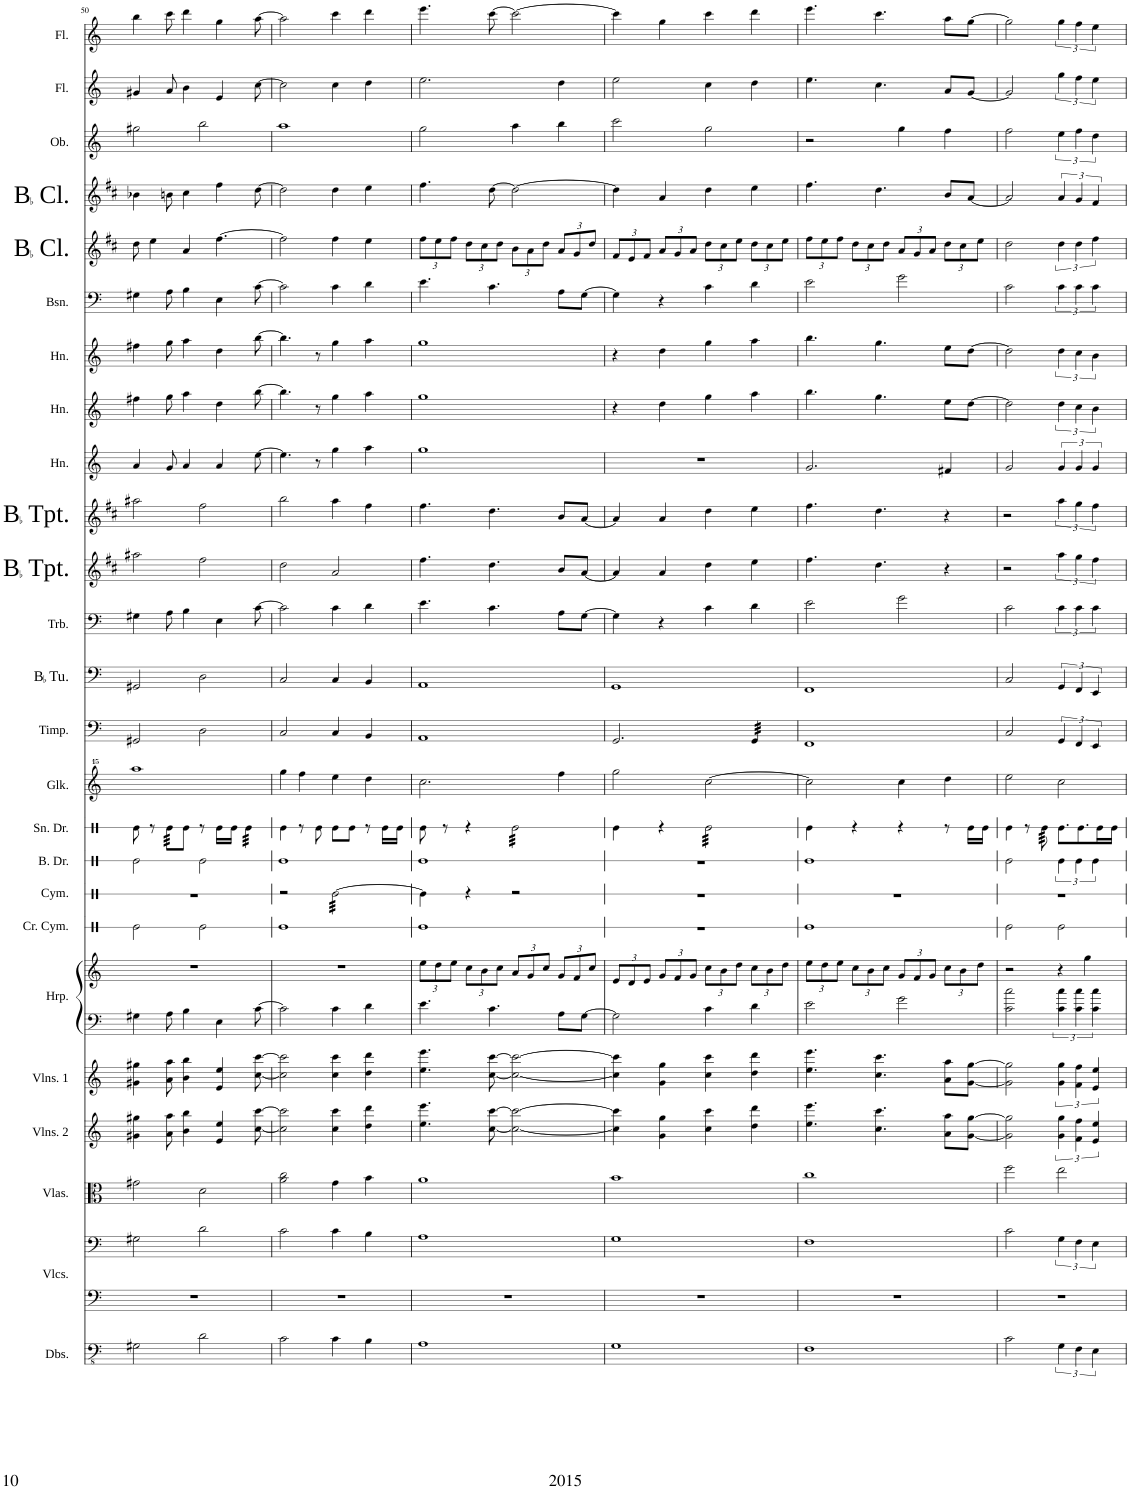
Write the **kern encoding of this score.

**kern	**kern	**kern	**kern	**kern	**kern	**kern	**kern	**kern	**kern	**kern	**kern	**kern	**kern	**kern	**kern	**kern	**kern	**kern	**kern	**kern	**kern	**kern	**kern	**kern	**kern	**kern
*part25	*part24	*part24	*part23	*part22	*part21	*part20	*part20	*part19	*part18	*part17	*part16	*part15	*part14	*part13	*part12	*part11	*part10	*part9	*part8	*part7	*part6	*part5	*part4	*part3	*part2	*part1
*staff27	*staff26	*staff25	*staff24	*staff23	*staff22	*staff21	*staff20	*staff19	*staff18	*staff17	*staff16	*staff15	*staff14	*staff13	*staff12	*staff11	*staff10	*staff9	*staff8	*staff7	*staff6	*staff5	*staff4	*staff3	*staff2	*staff1
*I"Double Basses	*I"Violoncellos	*	*I"Violas	*I"Violins 2	*I"Violins 1	*I"Harp	*	*I"Crash Cymbal	*I"Cymbal	*I"Bass Drum	*I"Snare Drum	*I"Glockenspiel	*I"Timpani	*I"BaccidentalFlat Tuba	*I"Trombone	*I"BaccidentalFlat Trumpet	*I"BaccidentalFlat Trumpet	*I"Horn	*I"Horn	*I"Horn	*I"Bassoon	*I"BaccidentalFlat Clarinet	*I"BaccidentalFlat Clarinet	*I"Oboe	*I"Flute	*I"Flute
*I'Dbs.	*I'Vlcs.	*	*I'Vlas.	*I'Vlns. 2	*I'Vlns. 1	*I'Hrp.	*	*I'Cr. Cym.	*I'Cym.	*I'B. Dr.	*I'Sn. Dr.	*I'Glk.	*I'Timp.	*I'BaccidentalFlat Tu.	*I'Trb.	*I'BaccidentalFlat Tpt.	*I'BaccidentalFlat Tpt.	*I'Hn.	*I'Hn.	*I'Hn.	*I'Bsn.	*I'BaccidentalFlat Cl.	*I'BaccidentalFlat Cl.	*I'Ob.	*I'Fl.	*I'Fl.
!!LO:PB:g=z
*clefFv4	*clefF4	*clefF4	*clefC3	*clefG2	*clefG2	*clefF4	*clefG2	*clefX	*clefX	*clefX	*clefX	*clefG^^2	*clefF4	*clefF4	*clefF4	*clefG2	*clefG2	*clefG2	*clefG2	*clefG2	*clefF4	*clefG2	*clefG2	*clefG2	*clefG2	*clefG2
*	*	*	*	*	*	*	*	*	*	*	*	*	*	*	*	*Trd1c2	*Trd1c2	*Trd4c7	*Trd4c7	*Trd4c7	*	*Trd1c2	*Trd1c2	*	*	*
*k[]	*k[]	*k[]	*k[]	*k[]	*k[]	*k[]	*k[]	*k[]	*k[]	*k[]	*k[]	*k[]	*k[]	*k[]	*k[]	*k[f#c#]	*k[f#c#]	*k[]	*k[]	*k[]	*k[]	*k[f#c#]	*k[f#c#]	*k[]	*k[]	*k[]
*M4/4	*M4/4	*M4/4	*M4/4	*M4/4	*M4/4	*M4/4	*M4/4	*M4/4	*M4/4	*M4/4	*M4/4	*M4/4	*M4/4	*M4/4	*M4/4	*M4/4	*M4/4	*M4/4	*M4/4	*M4/4	*M4/4	*M4/4	*M4/4	*M4/4	*M4/4	*M4/4
=50	=50	=50	=50	=50	=50	=50	=50	=50	=50	=50	=50	=50	=50	=50	=50	=50	=50	=50	=50	=50	=50	=50	=50	=50	=50	=50
2GG#X\	1r	2G#X\	2g#X\	4g#X\ 4gg#X\	4g#X\ 4gg#X\	4G#X\	1r	2Re\	1r	2Re\	8Re\	1aaaa	2GG#X/	2GG#X/	4G#X\	2aa#X\	2aa#X\	4a/	4ff#X\	4ff#X\	4G#X\	8dd\	4b-X\	2gg#X\	4g#X/	4bb\
.	.	.	.	.	.	.	.	.	.	.	8r	.	.	.	.	.	.	.	.	.	.	4ee\	.	.	.	.
*	*	*	*	*	*	*	*	*	*	*	*tremolo	*	*	*	*	*	*	*	*	*	*	*	*	*	*	*
.	.	.	.	8a\ 8aa\	8a\ 8aa\	8A\	.	.	.	.	64Re\LLLL	.	.	.	8A\	.	.	8g/	8gg\	8gg\	8A\	.	8bn\	.	8a/	8ccc\
.	.	.	.	.	.	.	.	.	.	.	64Re\	.	.	.	.	.	.	.	.	.	.	.	.	.	.	.
.	.	.	.	.	.	.	.	.	.	.	64Re\	.	.	.	.	.	.	.	.	.	.	.	.	.	.	.
.	.	.	.	.	.	.	.	.	.	.	64Re\	.	.	.	.	.	.	.	.	.	.	.	.	.	.	.
.	.	.	.	.	.	.	.	.	.	.	64Re\	.	.	.	.	.	.	.	.	.	.	.	.	.	.	.
.	.	.	.	.	.	.	.	.	.	.	64Re\	.	.	.	.	.	.	.	.	.	.	.	.	.	.	.
.	.	.	.	.	.	.	.	.	.	.	64Re\	.	.	.	.	.	.	.	.	.	.	.	.	.	.	.
.	.	.	.	.	.	.	.	.	.	.	64Re\	.	.	.	.	.	.	.	.	.	.	.	.	.	.	.
*	*	*	*	*	*	*	*	*	*	*	*Xtremolo	*	*	*	*	*	*	*	*	*	*	*	*	*	*	*
.	.	.	.	4b\ 4bb\	4b\ 4bb\	4B\	.	.	.	.	8Re\J	.	.	.	4B\	.	.	4a/	4aa\	4aa\	4B\	4a/	4cc#\	.	4b\	4ddd\
2D\	.	2d\	2d\	.	.	.	.	2Re\	.	2Re\	8r	.	2D\	2D\	.	2ff#\	2ff#\	.	.	.	.	.	.	2bb\	.	.
.	.	.	.	4e/ 4ee/	4e/ 4ee/	4E\	.	.	.	.	16Re\LL	.	.	.	4E\	.	.	4a/	4dd\	4dd\	4E\	[4.ff#\	4ff#\	.	4e/	4gg\
.	.	.	.	.	.	.	.	.	.	.	16Re\JJ	.	.	.	.	.	.	.	.	.	.	.	.	.	.	.
*	*	*	*	*	*	*	*	*	*	*	*tremolo	*	*	*	*	*	*	*	*	*	*	*	*	*	*	*
.	.	.	.	.	.	.	.	.	.	.	32Re\LLL	.	.	.	.	.	.	.	.	.	.	.	.	.	.	.
.	.	.	.	.	.	.	.	.	.	.	32Re\	.	.	.	.	.	.	.	.	.	.	.	.	.	.	.
.	.	.	.	.	.	.	.	.	.	.	32Re\	.	.	.	.	.	.	.	.	.	.	.	.	.	.	.
.	.	.	.	.	.	.	.	.	.	.	32Re\	.	.	.	.	.	.	.	.	.	.	.	.	.	.	.
.	.	.	.	[8cc\ [8ccc\	[8cc\ [8ccc\	[8c\	.	.	.	.	32Re\	.	.	.	[8c\	.	.	[8ee\	[8bb\	[8bb\	[8c\	.	[8dd\	.	[8cc\	[8aa\
.	.	.	.	.	.	.	.	.	.	.	32Re\	.	.	.	.	.	.	.	.	.	.	.	.	.	.	.
.	.	.	.	.	.	.	.	.	.	.	32Re\	.	.	.	.	.	.	.	.	.	.	.	.	.	.	.
.	.	.	.	.	.	.	.	.	.	.	32Re\JJJ	.	.	.	.	.	.	.	.	.	.	.	.	.	.	.
*	*	*	*	*	*	*	*	*	*	*	*Xtremolo	*	*	*	*	*	*	*	*	*	*	*	*	*	*	*
=51	=51	=51	=51	=51	=51	=51	=51	=51	=51	=51	=51	=51	=51	=51	=51	=51	=51	=51	=51	=51	=51	=51	=51	=51	=51	=51
2C\	1r	2c\	2a\ 2cc\	2cc\] 2ccc\]	2cc\] 2ccc\]	2c\]	1r	1Re	2r	1Re	4Re\	4gggg\	2C/	2C/	2c\]	2dd\	2bb\	4.ee\]	4.bb\]	4.bb\]	2c\]	2ff#\]	2dd\]	1aa	2cc\]	2aa\]
.	.	.	.	.	.	.	.	.	.	.	8r	4ffff\	.	.	.	.	.	.	.	.	.	.	.	.	.	.
.	.	.	.	.	.	.	.	.	.	.	8Re\	.	.	.	.	.	.	8r	8r	8r	.	.	.	.	.	.
*	*	*	*	*	*	*	*	*	*tremolo	*	*	*	*	*	*	*	*	*	*	*	*	*	*	*	*	*
4C\	.	4c\	4g\	4cc\ 4ccc\	4cc\ 4ccc\	4c\	.	.	[32Re\LLL	.	8Re\L	4eeee\	4C/	4C/	4c\	2a/	4aa\	4gg\	4gg\	4gg\	4c\	4ff#\	4dd\	.	4cc\	4ccc\
.	.	.	.	.	.	.	.	.	32Re\	.	.	.	.	.	.	.	.	.	.	.	.	.	.	.	.	.
.	.	.	.	.	.	.	.	.	32Re\	.	.	.	.	.	.	.	.	.	.	.	.	.	.	.	.	.
.	.	.	.	.	.	.	.	.	32Re\	.	.	.	.	.	.	.	.	.	.	.	.	.	.	.	.	.
.	.	.	.	.	.	.	.	.	32Re\	.	8Re\J	.	.	.	.	.	.	.	.	.	.	.	.	.	.	.
.	.	.	.	.	.	.	.	.	32Re\	.	.	.	.	.	.	.	.	.	.	.	.	.	.	.	.	.
.	.	.	.	.	.	.	.	.	32Re\	.	.	.	.	.	.	.	.	.	.	.	.	.	.	.	.	.
.	.	.	.	.	.	.	.	.	32Re\	.	.	.	.	.	.	.	.	.	.	.	.	.	.	.	.	.
4BB\	.	4B\	4b\	4dd\ 4ddd\	4dd\ 4ddd\	4d\	.	.	32Re\	.	8r	4dddd\	4BB/	4BB/	4d\	.	4ff#\	4aa\	4aa\	4aa\	4d\	4ee\	4ee\	.	4dd\	4ddd\
.	.	.	.	.	.	.	.	.	32Re\	.	.	.	.	.	.	.	.	.	.	.	.	.	.	.	.	.
.	.	.	.	.	.	.	.	.	32Re\	.	.	.	.	.	.	.	.	.	.	.	.	.	.	.	.	.
.	.	.	.	.	.	.	.	.	32Re\	.	.	.	.	.	.	.	.	.	.	.	.	.	.	.	.	.
.	.	.	.	.	.	.	.	.	32Re\	.	16Re\LL	.	.	.	.	.	.	.	.	.	.	.	.	.	.	.
.	.	.	.	.	.	.	.	.	32Re\	.	.	.	.	.	.	.	.	.	.	.	.	.	.	.	.	.
.	.	.	.	.	.	.	.	.	32Re\	.	16Re\JJ	.	.	.	.	.	.	.	.	.	.	.	.	.	.	.
.	.	.	.	.	.	.	.	.	32Re\JJJ	.	.	.	.	.	.	.	.	.	.	.	.	.	.	.	.	.
*	*	*	*	*	*	*	*	*	*Xtremolo	*	*	*	*	*	*	*	*	*	*	*	*	*	*	*	*	*
=52	=52	=52	=52	=52	=52	=52	=52	=52	=52	=52	=52	=52	=52	=52	=52	=52	=52	=52	=52	=52	=52	=52	=52	=52	=52	=52
*	*	*	*	*	*	*	*Xbrackettup	*	*	*	*	*	*	*	*	*	*	*	*	*	*	*Xbrackettup	*	*	*	*
1AA	1r	1A	1a	4.ee\ 4.eee\	4.ee\ 4.eee\	4.e\	12ee\L	1Re	4Re\]	1Re	8Re\	2.cccc\	1AA	1AA	4.e\	4.ff#\	4.ff#\	1gg	1gg	1gg	4.e\	12ff#\L	4.ff#\	2gg\	2.ee\	4.eee\
.	.	.	.	.	.	.	12dd\	.	.	.	.	.	.	.	.	.	.	.	.	.	.	12ee\	.	.	.	.
.	.	.	.	.	.	.	.	.	.	.	8r	.	.	.	.	.	.	.	.	.	.	.	.	.	.	.
.	.	.	.	.	.	.	12ee\J	.	.	.	.	.	.	.	.	.	.	.	.	.	.	12ff#\J	.	.	.	.
.	.	.	.	.	.	.	12cc\L	.	4r	.	4r	.	.	.	.	.	.	.	.	.	.	12dd\L	.	.	.	.
.	.	.	.	.	.	.	12b\	.	.	.	.	.	.	.	.	.	.	.	.	.	.	12cc#\	.	.	.	.
.	.	.	.	[8cc\ [8ccc\	[8cc\ [8ccc\	4.c\	.	.	.	.	.	.	.	.	4.c\	4.dd\	4.dd\	.	.	.	4.c\	.	[8dd\	.	.	[8ccc\
.	.	.	.	.	.	.	12cc\J	.	.	.	.	.	.	.	.	.	.	.	.	.	.	12dd\J	.	.	.	.
*	*	*	*	*	*	*	*	*	*	*	*tremolo	*	*	*	*	*	*	*	*	*	*	*	*	*	*	*
.	.	.	.	2cc\_ 2ccc\_	2cc\_ 2ccc\_	.	12a/L	.	2r	.	32Re\LLL	.	.	.	.	.	.	.	.	.	.	12b\L	2dd\_	4aa\	.	2ccc\_
.	.	.	.	.	.	.	.	.	.	.	32Re\	.	.	.	.	.	.	.	.	.	.	.	.	.	.	.
.	.	.	.	.	.	.	.	.	.	.	32Re\	.	.	.	.	.	.	.	.	.	.	.	.	.	.	.
.	.	.	.	.	.	.	12g/	.	.	.	.	.	.	.	.	.	.	.	.	.	.	12a\	.	.	.	.
.	.	.	.	.	.	.	.	.	.	.	32Re\	.	.	.	.	.	.	.	.	.	.	.	.	.	.	.
.	.	.	.	.	.	.	.	.	.	.	32Re\	.	.	.	.	.	.	.	.	.	.	.	.	.	.	.
.	.	.	.	.	.	.	.	.	.	.	32Re\	.	.	.	.	.	.	.	.	.	.	.	.	.	.	.
.	.	.	.	.	.	.	12cc/J	.	.	.	.	.	.	.	.	.	.	.	.	.	.	12dd\J	.	.	.	.
.	.	.	.	.	.	.	.	.	.	.	32Re\	.	.	.	.	.	.	.	.	.	.	.	.	.	.	.
.	.	.	.	.	.	.	.	.	.	.	32Re\	.	.	.	.	.	.	.	.	.	.	.	.	.	.	.
.	.	.	.	.	.	8A\L	12g/L	.	.	.	32Re\	4ffff\	.	.	8A\L	8b/L	8b/L	.	.	.	8A\L	12a/L	.	4bb\	4dd\	.
.	.	.	.	.	.	.	.	.	.	.	32Re\	.	.	.	.	.	.	.	.	.	.	.	.	.	.	.
.	.	.	.	.	.	.	.	.	.	.	32Re\	.	.	.	.	.	.	.	.	.	.	.	.	.	.	.
.	.	.	.	.	.	.	12f/	.	.	.	.	.	.	.	.	.	.	.	.	.	.	12g/	.	.	.	.
.	.	.	.	.	.	.	.	.	.	.	32Re\	.	.	.	.	.	.	.	.	.	.	.	.	.	.	.
.	.	.	.	.	.	[8G\J	.	.	.	.	32Re\	.	.	.	[8G\J	[8a/J	[8a/J	.	.	.	[8G\J	.	.	.	.	.
.	.	.	.	.	.	.	.	.	.	.	32Re\	.	.	.	.	.	.	.	.	.	.	.	.	.	.	.
.	.	.	.	.	.	.	12cc/J	.	.	.	.	.	.	.	.	.	.	.	.	.	.	12dd/J	.	.	.	.
.	.	.	.	.	.	.	.	.	.	.	32Re\	.	.	.	.	.	.	.	.	.	.	.	.	.	.	.
.	.	.	.	.	.	.	.	.	.	.	32Re\JJJ	.	.	.	.	.	.	.	.	.	.	.	.	.	.	.
*	*	*	*	*	*	*	*	*	*	*	*Xtremolo	*	*	*	*	*	*	*	*	*	*	*	*	*	*	*
=53	=53	=53	=53	=53	=53	=53	=53	=53	=53	=53	=53	=53	=53	=53	=53	=53	=53	=53	=53	=53	=53	=53	=53	=53	=53	=53
1GG	1r	1G	1b	4cc\] 4ccc\]	4cc\] 4ccc\]	2G\]	12e/L	1r	1r	1r	4Re\	2gggg\	2.GG/	1GG	4G\]	4a/]	4a/]	1r	4r	4r	4G\]	12f#/L	4dd\]	2ccc\	2ee\	4ccc\]
.	.	.	.	.	.	.	12d/	.	.	.	.	.	.	.	.	.	.	.	.	.	.	12e/	.	.	.	.
.	.	.	.	.	.	.	12e/J	.	.	.	.	.	.	.	.	.	.	.	.	.	.	12f#/J	.	.	.	.
.	.	.	.	4g\ 4gg\	4g\ 4gg\	.	12g/L	.	.	.	4r	.	.	.	4r	4a/	4a/	.	4dd\	4dd\	4r	12a/L	4a/	.	.	4gg\
.	.	.	.	.	.	.	12f/	.	.	.	.	.	.	.	.	.	.	.	.	.	.	12g/	.	.	.	.
.	.	.	.	.	.	.	12g/J	.	.	.	.	.	.	.	.	.	.	.	.	.	.	12a/J	.	.	.	.
*	*	*	*	*	*	*	*	*	*	*	*tremolo	*	*	*	*	*	*	*	*	*	*	*	*	*	*	*
.	.	.	.	4cc\ 4ccc\	4cc\ 4ccc\	4c\	12cc\L	.	.	.	32Re\LLL	[2cccc\	.	.	4c\	4dd\	4dd\	.	4gg\	4gg\	4c\	12dd\L	4dd\	2gg\	4cc\	4ccc\
.	.	.	.	.	.	.	.	.	.	.	32Re\	.	.	.	.	.	.	.	.	.	.	.	.	.	.	.
.	.	.	.	.	.	.	.	.	.	.	32Re\	.	.	.	.	.	.	.	.	.	.	.	.	.	.	.
.	.	.	.	.	.	.	12b\	.	.	.	.	.	.	.	.	.	.	.	.	.	.	12cc#\	.	.	.	.
.	.	.	.	.	.	.	.	.	.	.	32Re\	.	.	.	.	.	.	.	.	.	.	.	.	.	.	.
.	.	.	.	.	.	.	.	.	.	.	32Re\	.	.	.	.	.	.	.	.	.	.	.	.	.	.	.
.	.	.	.	.	.	.	.	.	.	.	32Re\	.	.	.	.	.	.	.	.	.	.	.	.	.	.	.
.	.	.	.	.	.	.	12dd\J	.	.	.	.	.	.	.	.	.	.	.	.	.	.	12ee\J	.	.	.	.
.	.	.	.	.	.	.	.	.	.	.	32Re\	.	.	.	.	.	.	.	.	.	.	.	.	.	.	.
.	.	.	.	.	.	.	.	.	.	.	32Re\	.	.	.	.	.	.	.	.	.	.	.	.	.	.	.
*	*	*	*	*	*	*	*	*	*	*	*	*	*tremolo	*	*	*	*	*	*	*	*	*	*	*	*	*
.	.	.	.	4dd\ 4ddd\	4dd\ 4ddd\	4d\	12cc\L	.	.	.	32Re\	.	32GG/LLL	.	4d\	4ee\	4ee\	.	4aa\	4aa\	4d\	12dd\L	4ee\	.	4dd\	4ddd\
.	.	.	.	.	.	.	.	.	.	.	32Re\	.	32GG/	.	.	.	.	.	.	.	.	.	.	.	.	.
.	.	.	.	.	.	.	.	.	.	.	32Re\	.	32GG/	.	.	.	.	.	.	.	.	.	.	.	.	.
.	.	.	.	.	.	.	12b\	.	.	.	.	.	.	.	.	.	.	.	.	.	.	12cc#\	.	.	.	.
.	.	.	.	.	.	.	.	.	.	.	32Re\	.	32GG/	.	.	.	.	.	.	.	.	.	.	.	.	.
.	.	.	.	.	.	.	.	.	.	.	32Re\	.	32GG/	.	.	.	.	.	.	.	.	.	.	.	.	.
.	.	.	.	.	.	.	.	.	.	.	32Re\	.	32GG/	.	.	.	.	.	.	.	.	.	.	.	.	.
.	.	.	.	.	.	.	12dd\J	.	.	.	.	.	.	.	.	.	.	.	.	.	.	12ee\J	.	.	.	.
.	.	.	.	.	.	.	.	.	.	.	32Re\	.	32GG/	.	.	.	.	.	.	.	.	.	.	.	.	.
.	.	.	.	.	.	.	.	.	.	.	32Re\JJJ	.	32GG/JJJ	.	.	.	.	.	.	.	.	.	.	.	.	.
*	*	*	*	*	*	*	*	*	*	*	*	*	*Xtremolo	*	*	*	*	*	*	*	*	*	*	*	*	*
*	*	*	*	*	*	*	*	*	*	*	*Xtremolo	*	*	*	*	*	*	*	*	*	*	*	*	*	*	*
=54	=54	=54	=54	=54	=54	=54	=54	=54	=54	=54	=54	=54	=54	=54	=54	=54	=54	=54	=54	=54	=54	=54	=54	=54	=54	=54
1FF	1r	1F	1cc	4.ee\ 4.eee\	4.ee\ 4.eee\	2e\	12ee\L	1Re	1r	1Re	4Re\	2cccc\]	1FF	1FF	2e\	4.ff#\	4.ff#\	2.g/	4.bb\	4.bb\	2e\	12ff#\L	4.ff#\	2r	4.ee\	4.eee\
.	.	.	.	.	.	.	12dd\	.	.	.	.	.	.	.	.	.	.	.	.	.	.	12ee\	.	.	.	.
.	.	.	.	.	.	.	12ee\J	.	.	.	.	.	.	.	.	.	.	.	.	.	.	12ff#\J	.	.	.	.
.	.	.	.	.	.	.	12cc\L	.	.	.	4r	.	.	.	.	.	.	.	.	.	.	12dd\L	.	.	.	.
.	.	.	.	.	.	.	12b\	.	.	.	.	.	.	.	.	.	.	.	.	.	.	12cc#\	.	.	.	.
.	.	.	.	4.cc\ 4.ccc\	4.cc\ 4.ccc\	.	.	.	.	.	.	.	.	.	.	4.dd\	4.dd\	.	4.gg\	4.gg\	.	.	4.dd\	.	4.cc\	4.ccc\
.	.	.	.	.	.	.	12cc\J	.	.	.	.	.	.	.	.	.	.	.	.	.	.	12dd\J	.	.	.	.
.	.	.	.	.	.	2g\	12g/L	.	.	.	4r	4cccc\	.	.	2g\	.	.	.	.	.	2g\	12a/L	.	4gg\	.	.
.	.	.	.	.	.	.	12f/	.	.	.	.	.	.	.	.	.	.	.	.	.	.	12g/	.	.	.	.
.	.	.	.	.	.	.	12g/J	.	.	.	.	.	.	.	.	.	.	.	.	.	.	12a/J	.	.	.	.
.	.	.	.	8a\ 8aa\L	8a\ 8aa\L	.	12cc\L	.	.	.	8r	4dddd\	.	.	.	4r	4r	4f#X/	8ee\L	8ee\L	.	12dd\L	8b/L	4ff\	8a/L	8aa\L
.	.	.	.	.	.	.	12b\	.	.	.	.	.	.	.	.	.	.	.	.	.	.	12cc#\	.	.	.	.
.	.	.	.	[8g\ [8gg\J	[8g\ [8gg\J	.	.	.	.	.	16Re\LL	.	.	.	.	.	.	.	[8dd\J	[8dd\J	.	.	[8a/J	.	[8g/J	[8gg\J
.	.	.	.	.	.	.	12dd\J	.	.	.	.	.	.	.	.	.	.	.	.	.	.	12ee\J	.	.	.	.
.	.	.	.	.	.	.	.	.	.	.	16Re\JJ	.	.	.	.	.	.	.	.	.	.	.	.	.	.	.
=55	=55	=55	=55	=55	=55	=55	=55	=55	=55	=55	=55	=55	=55	=55	=55	=55	=55	=55	=55	=55	=55	=55	=55	=55	=55	=55
2C\	1r	2c\	2ff\	2g\] 2gg\]	2g\] 2gg\]	2c\ 2cc\	2r	2Re\	1r	2Re\	4Re\	2eeee\	2C/	2C/	2c\	2r	2r	2g/	2dd\]	2dd\]	2c\	2dd\	2a/]	2ff\	2g/]	2gg\]
.	.	.	.	.	.	.	.	.	.	.	8r	.	.	.	.	.	.	.	.	.	.	.	.	.	.	.
*	*	*	*	*	*	*	*	*	*	*	*tremolo	*	*	*	*	*	*	*	*	*	*	*	*	*	*	*
.	.	.	.	.	.	.	.	.	.	.	64Re\	.	.	.	.	.	.	.	.	.	.	.	.	.	.	.
.	.	.	.	.	.	.	.	.	.	.	64Re\	.	.	.	.	.	.	.	.	.	.	.	.	.	.	.
.	.	.	.	.	.	.	.	.	.	.	64Re\	.	.	.	.	.	.	.	.	.	.	.	.	.	.	.
.	.	.	.	.	.	.	.	.	.	.	64Re\	.	.	.	.	.	.	.	.	.	.	.	.	.	.	.
.	.	.	.	.	.	.	.	.	.	.	64Re\	.	.	.	.	.	.	.	.	.	.	.	.	.	.	.
.	.	.	.	.	.	.	.	.	.	.	64Re\	.	.	.	.	.	.	.	.	.	.	.	.	.	.	.
.	.	.	.	.	.	.	.	.	.	.	64Re\	.	.	.	.	.	.	.	.	.	.	.	.	.	.	.
.	.	.	.	.	.	.	.	.	.	.	64Re\	.	.	.	.	.	.	.	.	.	.	.	.	.	.	.
*	*	*	*	*	*	*	*	*	*	*	*Xtremolo	*	*	*	*	*	*	*	*	*	*	*	*	*	*	*
*	*	*	*	*	*	*	*	*	*	*	*	*	*	*	*	*	*	*	*	*	*	*brackettup	*	*	*	*
6GG\	.	6G\	2ee\	6g\ 6gg\	6g\ 6gg\	6c\ 6cc\	4r	2Re\	.	6Re\	8.Re\L	2cccc\	6GG/	6GG/	6c\	6aa\	6aa\	6g/	6dd\	6dd\	6c\	6dd\	6a/	6ee\	6gg\	6gg\
6FF\	.	6F\	.	6f\ 6ff\	6f\ 6ff\	6c\ 6cc\	.	.	.	6Re\	.	.	6FF/	6FF/	6c\	6gg\	6gg\	6g/	6cc\	6cc\	6c\	6dd\	6g/	6ff\	6ff\	6ff\
.	.	.	.	.	.	.	.	.	.	.	8.Re\	.	.	.	.	.	.	.	.	.	.	.	.	.	.	.
.	.	.	.	.	.	.	4gg\	.	.	.	.	.	.	.	.	.	.	.	.	.	.	.	.	.	.	.
6EE\	.	6E\	.	6e/ 6ee/	6e/ 6ee/	6c\ 6cc\	.	.	.	6Re\	.	.	6EE/	6EE/	6c\	6ff#\	6ff#\	6g/	6b\	6b\	6c\	6ff#\	6f#/	6dd\	6ee\	6ee\
.	.	.	.	.	.	.	.	.	.	.	16Re\L	.	.	.	.	.	.	.	.	.	.	.	.	.	.	.
.	.	.	.	.	.	.	.	.	.	.	16Re\JJ	.	.	.	.	.	.	.	.	.	.	.	.	.	.	.
=	=	=	=	=	=	=	=	=	=	=	=	=	=	=	=	=	=	=	=	=	=	=	=	=	=	=
*-	*-	*-	*-	*-	*-	*-	*-	*-	*-	*-	*-	*-	*-	*-	*-	*-	*-	*-	*-	*-	*-	*-	*-	*-	*-	*-
